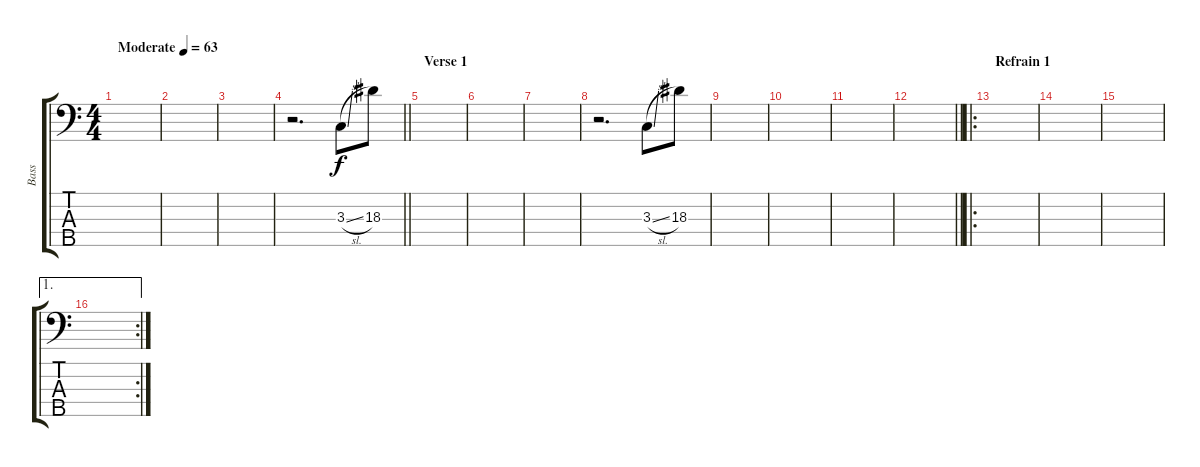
\track ("Bass" "Bass") {instrument electricbassfinger}
\staff {score tabs}
\tuning (G2 D2 A1 E1 A0) {hide}
\ts (4 4)
\tempo (63 "Moderate")
\clef f4
\ks c
|
|
|
\barLineRight lightlight
r.2{d} 3.3{sl}.8 18.3.8 |
\section ("" "Verse 1")
|
|
|
r.2{d} 3.3{sl}.8 18.3.8 |
|
|
|
\barLineRight lightlight
|
\ro
\section ("" "Refrain 1")
|
|
|
\ae 1
\rc 2
